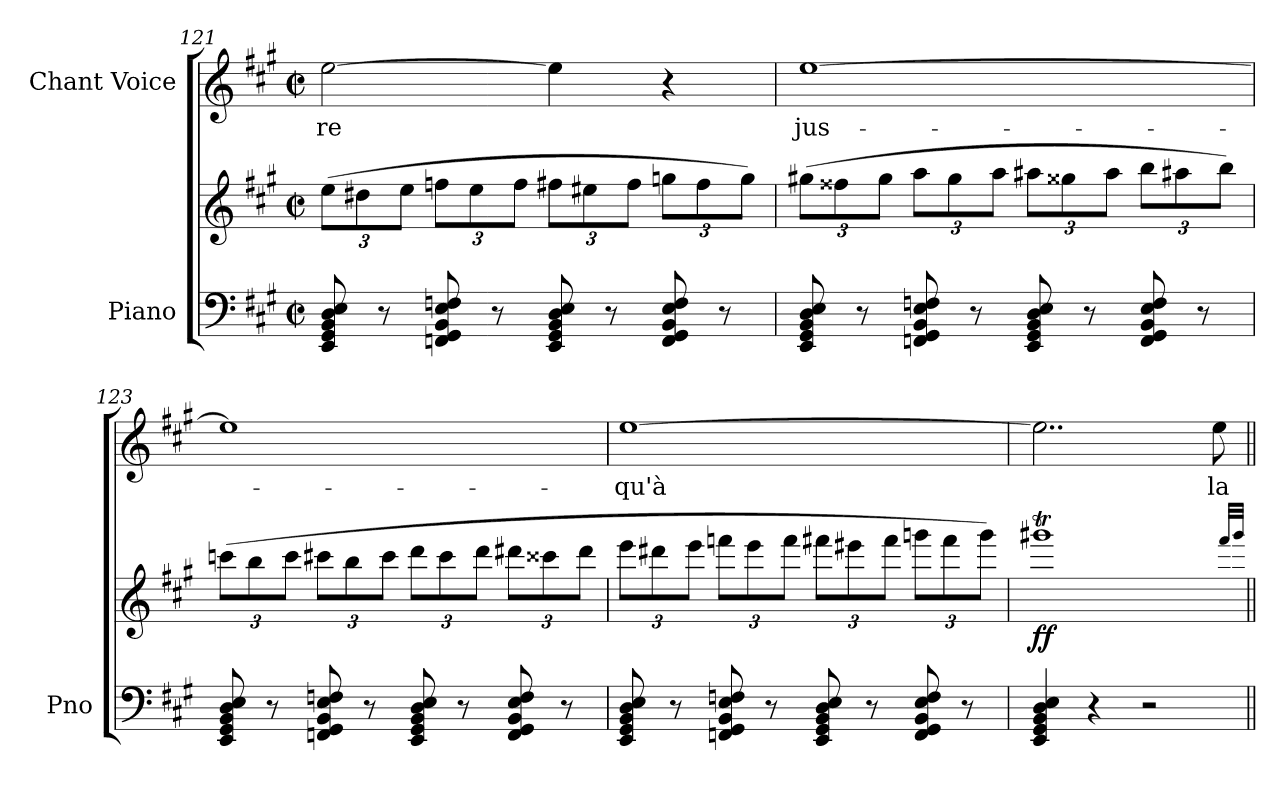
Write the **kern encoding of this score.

**kern	**kern	**dynam	**kern	**text
*part2	*part2	*part2	*part1	*part1
*staff3	*staff2	*staff2/3	*staff1	*staff1
*I"Piano	*	*	*I"Chant Voice	*
*I'Pno	*	*	*	*
*clefF4	*clefG2	*	*clefG2	*
*k[f#c#g#]	*k[f#c#g#]	*	*k[f#c#g#]	*
*M2/2	*M2/2	*	*M2/2	*
*met(c|)	*met(c|)	*	*met(c|)	*
*	*Xbrackettup	*	*	*
=121	=121	=121	=121	=121
!	!	!	!	!LO:LY:b
8EE/ 8GG#/ 8BB/ 8D/ 8E/	(>12ee\L	.	[2ee\	-re
.	12dd#X\	.	.	.
8r	.	.	.	.
.	12ee\J	.	.	.
8FFn/ 8GG#/ 8BB/ 8E/ 8Fn/	12ffn\L	.	.	.
.	12ee\	.	.	.
8r	.	.	.	.
.	12ff\J	.	.	.
8EE/ 8GG#/ 8BB/ 8D/ 8E/	12ff#X\L	.	4ee\]	.
.	12ee#X\	.	.	.
8r	.	.	.	.
.	12ff#\J	.	.	.
8FF/ 8GG#/ 8BB/ 8E/ 8F/	12ggn\L	.	4r	.
.	12ff#\	.	.	.
8r	.	.	.	.
.	12gg\J)	.	.	.
!!LO:PB:g=z
=122	=122	=122	=122	=122
!	!	!	!	!LO:LY:b
8EE/ 8GG#/ 8BB/ 8D/ 8E/	(>12gg#X\L	.	[1ee	jus-
.	12ff##X\	.	.	.
8r	.	.	.	.
.	12gg#\J	.	.	.
8FFn/ 8GG#/ 8BB/ 8E/ 8Fn/	12aa\L	.	.	.
.	12gg#\	.	.	.
8r	.	.	.	.
.	12aa\J	.	.	.
8EE/ 8GG#/ 8BB/ 8D/ 8E/	12aa#X\L	.	.	.
.	12gg##X\	.	.	.
8r	.	.	.	.
.	12aa#\J	.	.	.
8FF/ 8GG#/ 8BB/ 8E/ 8F/	12bb\L	.	.	.
.	12aa#X\	.	.	.
8r	.	.	.	.
.	12bb\J)	.	.	.
=123	=123	=123	=123	=123
8EE/ 8GG#/ 8BB/ 8D/ 8E/	(>12cccn\L	.	1ee]	.
.	12bb\	.	.	.
8r	.	.	.	.
.	12ccc\J	.	.	.
8FFn/ 8GG#/ 8BB/ 8E/ 8Fn/	12ccc#X\L	.	.	.
.	12bb\	.	.	.
8r	.	.	.	.
.	12ccc#\J	.	.	.
8EE/ 8GG#/ 8BB/ 8D/ 8E/	12ddd\L	.	.	.
.	12ccc#\	.	.	.
8r	.	.	.	.
.	12ddd\J	.	.	.
8FF/ 8GG#/ 8BB/ 8E/ 8F/	12ddd#X\L	.	.	.
.	12ccc##X\	.	.	.
8r	.	.	.	.
.	12ddd#\J	.	.	.
=124	=124	=124	=124	=124
!	!	!	!	!LO:LY:b
8EE/ 8GG#/ 8BB/ 8D/ 8E/	12eee\L	.	[1ee	-qu'à
.	12ddd#X\	.	.	.
8r	.	.	.	.
.	12eee\J	.	.	.
8FFn/ 8GG#/ 8BB/ 8E/ 8Fn/	12fffn\L	.	.	.
.	12eee\	.	.	.
8r	.	.	.	.
.	12fff\J	.	.	.
8EE/ 8GG#/ 8BB/ 8D/ 8E/	12fff#X\L	.	.	.
.	12eee#X\	.	.	.
8r	.	.	.	.
.	12fff#\J	.	.	.
8FF/ 8GG#/ 8BB/ 8E/ 8F/	12gggn\L	.	.	.
.	12fff#\	.	.	.
8r	.	.	.	.
.	12ggg\J)	.	.	.
!!LO:LB:g=z
=125	=125	=125	=125	=125
!	!	!LO:DY:b	!	!
4EE/ 4GG#/ 4BB/ 4D/ 4E/	1ggg#Xt	ff	2..ee\]	.
4r	.	.	.	.
2r	.	.	.	.
!	!	!	!	!LO:LY:b
.	.	.	8ee\	la
.	32qfff#/LLL	.	.	.
.	32qggg#/JJJ	.	.	.
=||	=||	=||	=||	=||
*-	*-	*-	*-	*-
